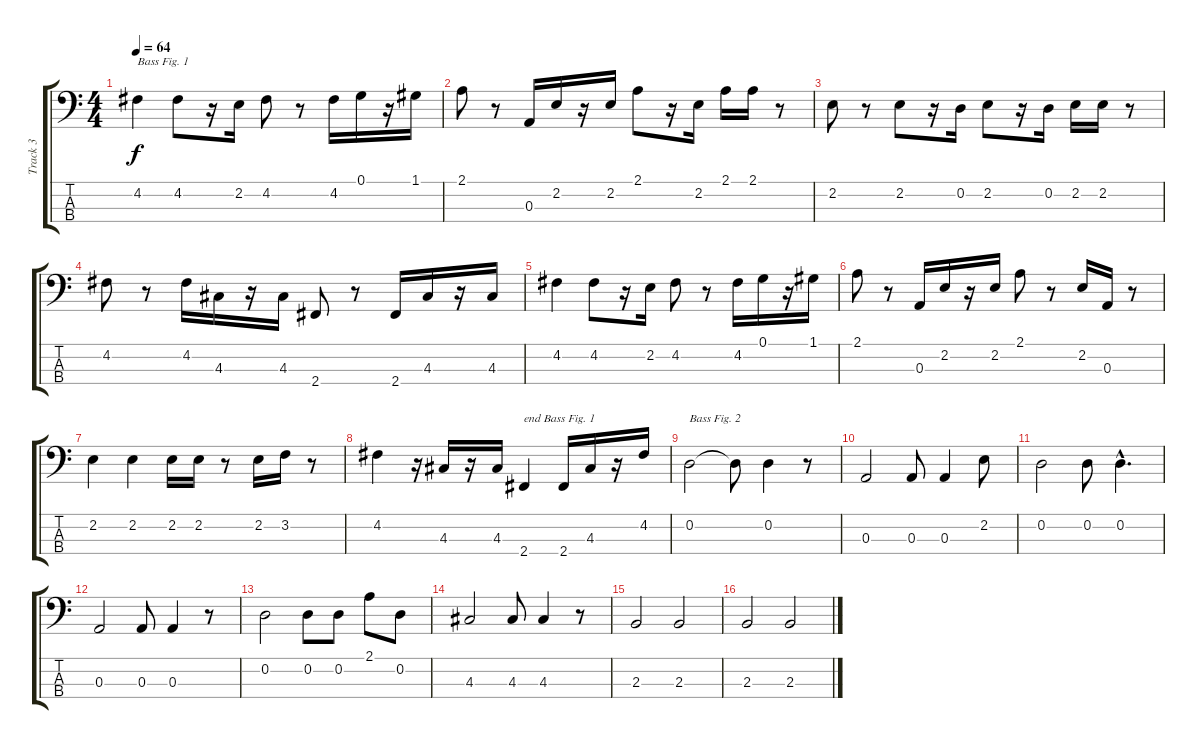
\track ("Track 3" "Track 3") {instrument electricbassfinger}
\staff {score tabs}
\tuning (G2 D2 A1 E1) {hide}
\ts (4 4)
\tempo 64
\clef f4
\ks c
4.2.4{txt "Bass Fig. 1" dy f} 4.2.8 r.16 2.2.16 4.2.8 r.8 4.2.16 0.1.16 r.16 1.1.16 |
2.1.8 r.8 0.3.16 2.2.16 r.16 2.2.16 2.1.8 r.16 2.2.16 2.1.16 2.1.16 r.8 |
2.2.8 r.8 2.2.8 r.16 0.2.16 2.2.8 r.16 0.2.16 2.2.16 2.2.16 r.8 |
4.2.8 r.8 4.2.16 4.3.16 r.16 4.3.16 2.4.8 r.8 2.4.16 4.3.16 r.16 4.3.16 |
4.2.4 4.2.8 r.16 2.2.16 4.2.8 r.8 4.2.16 0.1.16 r.16 1.1.16 |
2.1.8 r.8 0.3.16 2.2.16 r.16 2.2.16 2.1.8 r.8 2.2.16 0.3.16 r.8 |
2.2.4 2.2.4 2.2.16 2.2.16 r.8 2.2.16 3.2.16 r.8 |
4.2.4 r.16 4.3.16 r.16 4.3.16 2.4.4{txt "end Bass Fig. 1"} 2.4.16 4.3.16 r.16 4.2.16 |
0.2.2{txt "Bass Fig. 2"} 0.2{t}.8 0.2.4 r.8 |
0.3.2 0.3.8 0.3.4 2.2.8 |
0.2.2 0.2.8 0.2{hac}.4{d} |
0.3.2 0.3.8 0.3.4 r.8 |
0.2.2 0.2.8 0.2.8 2.1.8 0.2.8 |
4.3.2 4.3.8 4.3.4 r.8 |
2.3.2 2.3.2 |
2.3.2 2.3.2
